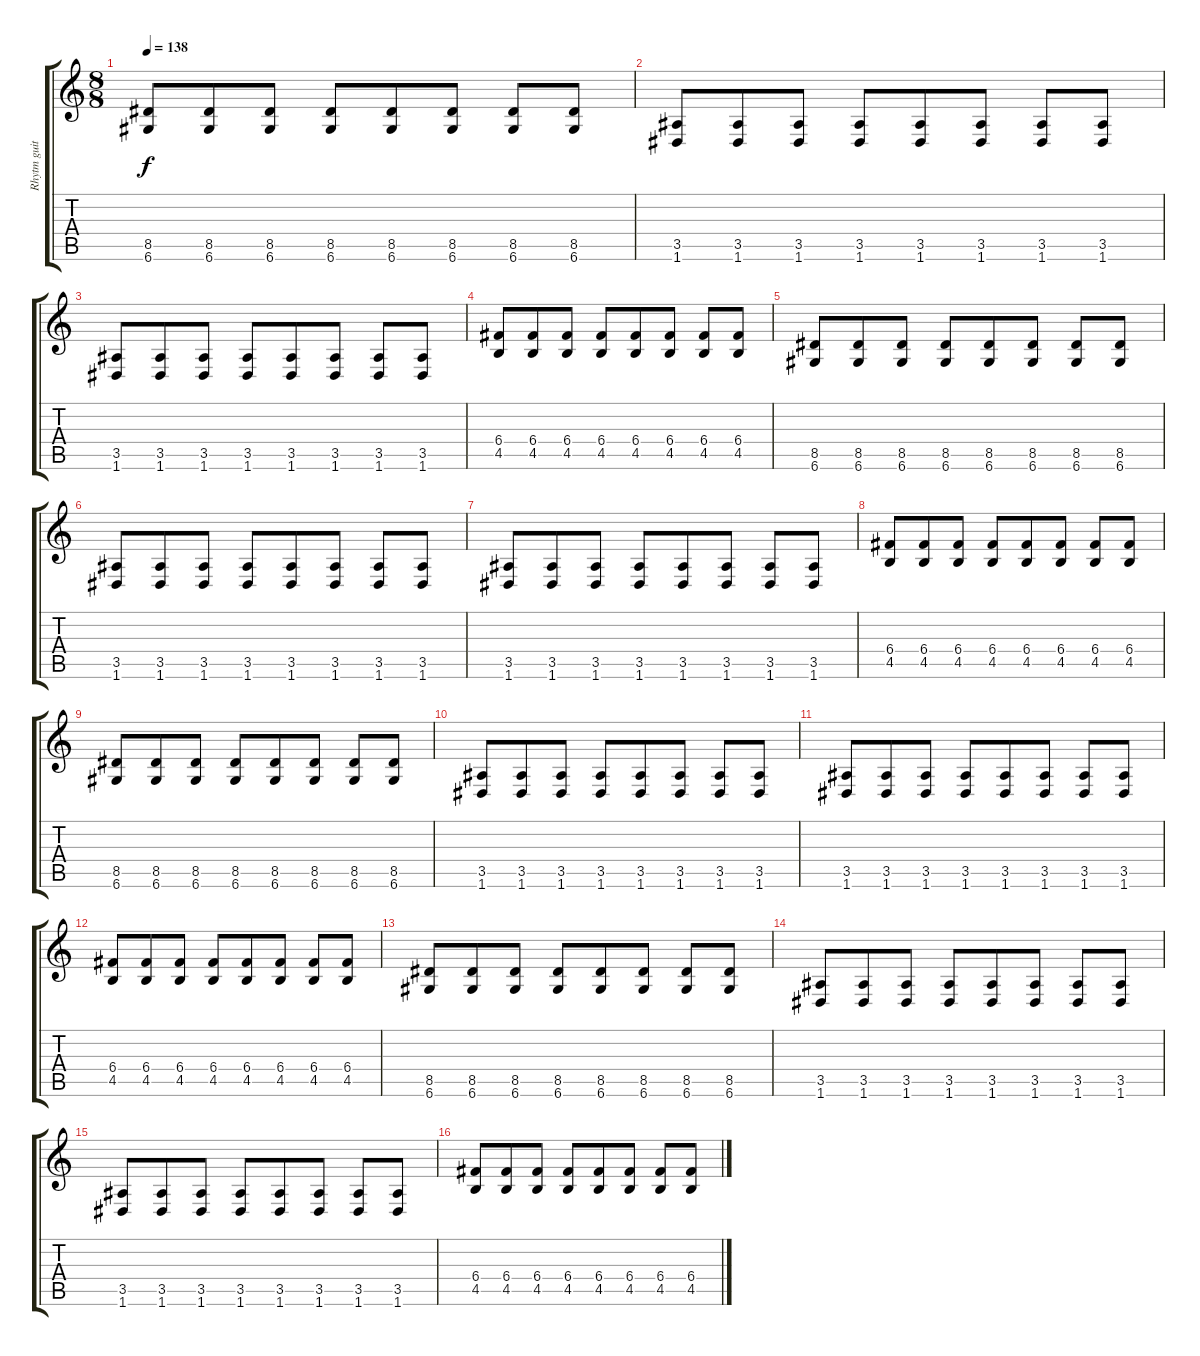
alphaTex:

\track ("Rhytm guitar" "Rhytm guit") {instrument distortionguitar}
\staff {score tabs}
\tuning (D4 A3 F3 C3 G2 D2) {hide}
\ts (8 8)
\tempo 138
\clef g2
\ks c
(8.5 6.6).8{dy f} (8.5 6.6).8 (8.5 6.6).8 (8.5 6.6).8 (8.5 6.6).8 (8.5 6.6).8 (8.5 6.6).8 (8.5 6.6).8 |
(3.5 1.6).8{volume 11} (3.5 1.6).8 (3.5 1.6).8 (3.5 1.6).8 (3.5 1.6).8 (3.5 1.6).8 (3.5 1.6).8 (3.5 1.6).8 |
(3.5 1.6).8 (3.5 1.6).8 (3.5 1.6).8 (3.5 1.6).8 (3.5 1.6).8 (3.5 1.6).8 (3.5 1.6).8 (3.5 1.6).8 |
(6.4 4.5).8{volume 10} (6.4 4.5).8 (6.4 4.5).8 (6.4 4.5).8 (6.4 4.5).8 (6.4 4.5).8 (6.4 4.5).8 (6.4 4.5).8 |
(8.5 6.6).8 (8.5 6.6).8 (8.5 6.6).8 (8.5 6.6).8 (8.5 6.6).8 (8.5 6.6).8 (8.5 6.6).8 (8.5 6.6).8 |
(3.5 1.6).8{volume 9} (3.5 1.6).8 (3.5 1.6).8 (3.5 1.6).8 (3.5 1.6).8 (3.5 1.6).8 (3.5 1.6).8 (3.5 1.6).8 |
(3.5 1.6).8 (3.5 1.6).8 (3.5 1.6).8 (3.5 1.6).8 (3.5 1.6).8 (3.5 1.6).8 (3.5 1.6).8 (3.5 1.6).8 |
(6.4 4.5).8{volume 8} (6.4 4.5).8 (6.4 4.5).8 (6.4 4.5).8 (6.4 4.5).8 (6.4 4.5).8 (6.4 4.5).8 (6.4 4.5).8 |
(8.5 6.6).8 (8.5 6.6).8 (8.5 6.6).8 (8.5 6.6).8 (8.5 6.6).8 (8.5 6.6).8 (8.5 6.6).8 (8.5 6.6).8 |
(3.5 1.6).8{volume 7} (3.5 1.6).8 (3.5 1.6).8 (3.5 1.6).8 (3.5 1.6).8 (3.5 1.6).8 (3.5 1.6).8 (3.5 1.6).8 |
(3.5 1.6).8 (3.5 1.6).8 (3.5 1.6).8 (3.5 1.6).8 (3.5 1.6).8 (3.5 1.6).8 (3.5 1.6).8 (3.5 1.6).8 |
(6.4 4.5).8{volume 6} (6.4 4.5).8 (6.4 4.5).8 (6.4 4.5).8 (6.4 4.5).8 (6.4 4.5).8 (6.4 4.5).8 (6.4 4.5).8 |
(8.5 6.6).8 (8.5 6.6).8 (8.5 6.6).8 (8.5 6.6).8 (8.5 6.6).8 (8.5 6.6).8 (8.5 6.6).8 (8.5 6.6).8 |
(3.5 1.6).8{volume 5} (3.5 1.6).8 (3.5 1.6).8 (3.5 1.6).8 (3.5 1.6).8 (3.5 1.6).8 (3.5 1.6).8 (3.5 1.6).8 |
(3.5 1.6).8 (3.5 1.6).8 (3.5 1.6).8 (3.5 1.6).8 (3.5 1.6).8 (3.5 1.6).8 (3.5 1.6).8 (3.5 1.6).8 |
(6.4 4.5).8{volume 4} (6.4 4.5).8 (6.4 4.5).8 (6.4 4.5).8 (6.4 4.5).8 (6.4 4.5).8 (6.4 4.5).8 (6.4 4.5).8
